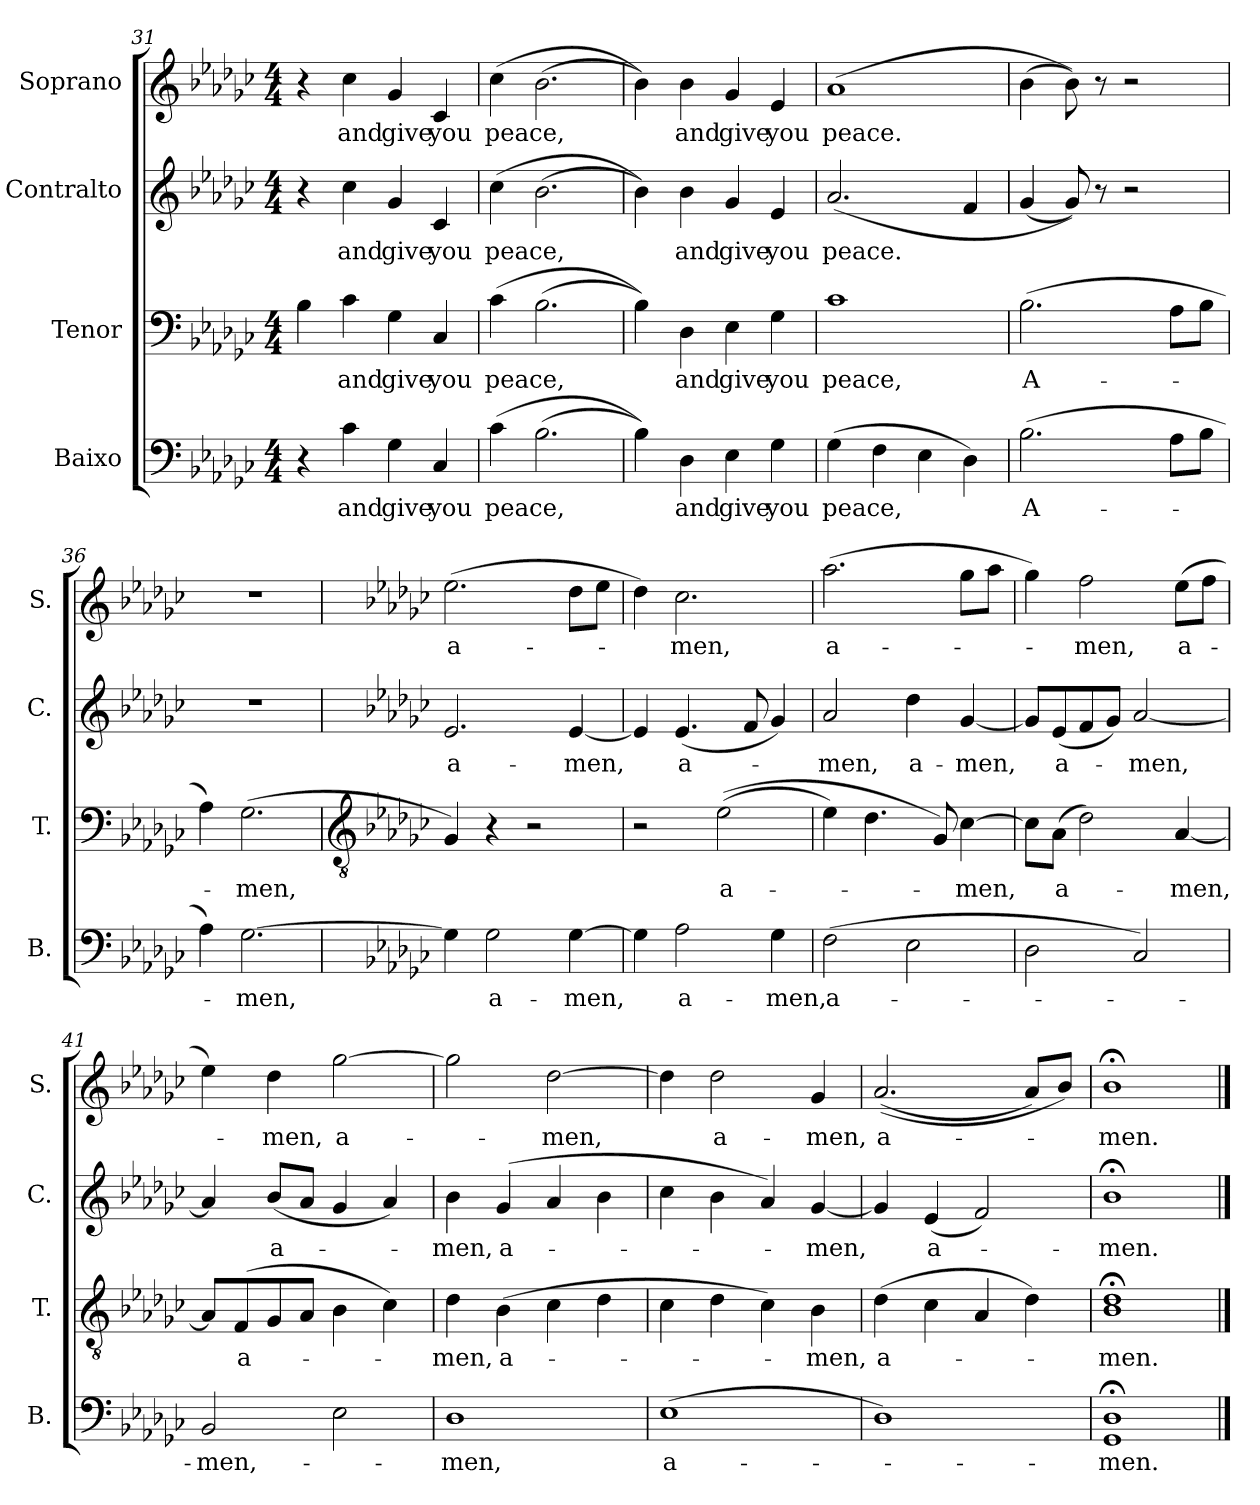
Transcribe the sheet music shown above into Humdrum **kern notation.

**kern	**text	**kern	**text	**kern	**text	**kern	**text
*part4	*part4	*part3	*part3	*part2	*part2	*part1	*part1
*staff4	*staff4	*staff3	*staff3	*staff2	*staff2	*staff1	*staff1
*I"Baixo	*	*I"Tenor	*	*I"Contralto	*	*I"Soprano	*
*I'B.	*	*I'T.	*	*I'C.	*	*I'S.	*
*clefF4	*	*clefF4	*	*clefG2	*	*clefG2	*
*k[b-e-a-d-g-c-]	*	*k[b-e-a-d-g-c-]	*	*k[b-e-a-d-g-c-]	*	*k[b-e-a-d-g-c-]	*
*M4/4	*	*M4/4	*	*M4/4	*	*M4/4	*
=31	=31	=31	=31	=31	=31	=31	=31
4r	.	4B-\	.	4r	.	4r	.
4c-\	and	4c-\	and	4cc-\	and	4cc-\	and
4G-\	give	4G-\	give	4g-/	give	4g-/	give
4C-/	you	4C-/	you	4c-/	you	4c-/	you
=32	=32	=32	=32	=32	=32	=32	=32
(4c-\	peace,	(4c-\	peace,	(4cc-\	peace,	(4cc-\	peace,
(2.B-\	.	(2.B-\	.	(2.b-\	.	(2.b-\	.
=33	=33	=33	=33	=33	=33	=33	=33
4B-\))	.	4B-\))	.	4b-\))	.	4b-\))	.
4D-\	and	4D-\	and	4b-\	and	4b-\	and
4E-\	give	4E-\	give	4g-/	give	4g-/	give
4G-\	you	4G-\	you	4e-/	you	4e-/	you
=34	=34	=34	=34	=34	=34	=34	=34
(4G-\	peace,	1c-	peace,	(2.a-/	peace.	(1a-	peace.
4F\	.	.	.	.	.	.	.
4E-\	.	.	.	.	.	.	.
4D-\)	.	.	.	4f/	.	.	.
=35	=35	=35	=35	=35	=35	=35	=35
(2.B-\	A-	(2.B-\	A-	(4g-/	.	(4b-\	.
.	.	.	.	8g-/))	.	8b-\))	.
.	.	.	.	8r	.	8r	.
.	.	.	.	2r	.	2r	.
8A-\L	.	8A-\L	.	.	.	.	.
8B-\J	.	8B-\J	.	.	.	.	.
!!LO:LB:g=z
=36	=36	=36	=36	=36	=36	=36	=36
4A-\)	.	4A-\)	.	1r	.	1r	.
[2.G-\	men,	(2.G-\	men,	.	.	.	.
=37	=37	=37	=37	=37	=37	=37	=37
*	*	*clefGv2	*	*	*	*	*
*k[b-e-a-d-g-c-]	*	*k[b-e-a-d-g-c-]	*	*k[b-e-a-d-g-c-]	*	*k[b-e-a-d-g-c-]	*
4G-\]	.	4G-/)	.	2.e-/	a-	(2.ee-\	a-
2G-\	a-	4r	.	.	.	.	.
.	.	2r	.	.	.	.	.
[4G-\	-men,	.	.	[4e-/	-men,	8dd-\L	.
.	.	.	.	.	.	8ee-\J	.
=38	=38	=38	=38	=38	=38	=38	=38
4G-\]	.	2r	.	4e-/]	.	4dd-\)	.
2A-\	a-	.	.	(4.e-/	a-	2.cc-\	men,
.	.	((2e-\	a-	.	.	.	.
.	.	.	.	8f/	.	.	.
4G-\	-men,	.	.	4g-/)	.	.	.
=39	=39	=39	=39	=39	=39	=39	=39
(2F\	a-	4e-\)	.	2a-/	men,	(2.aa-\	a-
.	.	4.d-\	.	.	.	.	.
2E-\	.	.	.	4dd-\	a-	.	.
.	.	8G-/)	.	.	.	.	.
.	.	[4c-\	men,	[4g-/	-men,	8gg-\L	.
.	.	.	.	.	.	8aa-\J	.
=40	=40	=40	=40	=40	=40	=40	=40
2D-\	.	8c-\L]	.	8g-/L]	.	4gg-\)	.
.	.	(8A-\J	a-	(8e-/	a-	.	.
.	.	2d-\)	.	8f/	.	2ff\	men,
.	.	.	.	8g-/J)	.	.	.
2C-/)	.	.	.	[2a-/	men,	.	.
.	.	[4A-/	men,	.	.	(8ee-\L	a-
.	.	.	.	.	.	8ff\J	.
=41	=41	=41	=41	=41	=41	=41	=41
2BB-/	men,-	8A-/L]	.	4a-/]	.	4ee-\)	.
.	.	(8F/	a-	.	.	.	.
.	.	8G-/	.	(8b-/L	a-	4dd-\	men,
.	.	8A-/J	.	8a-/J	.	.	.
2E-\	.	4B-\	.	4g-/	.	[2gg-\	a-
.	.	4c-\)	.	4a-/)	.	.	.
!!LO:LB:g=z
=42	=42	=42	=42	=42	=42	=42	=42
1D-	-men,	4d-\	men,	4b-\	men,	2gg-\]	.
.	.	(4B-\	a-	(4g-/	a-	.	.
.	.	4c-\	.	4a-/	.	[2dd-\	men,
.	.	4d-\	.	4b-\	.	.	.
=43	=43	=43	=43	=43	=43	=43	=43
(1E-	a-	4c-\	.	4cc-\	.	4dd-\]	.
.	.	4d-\	.	4b-\	.	2dd-\	a-
.	.	4c-\)	.	4a-/)	.	.	.
.	.	4B-\	men,	[4g-/	men,	4g-/	-men,
=44	=44	=44	=44	=44	=44	=44	=44
1D-)	.	(4d-\	a-	4g-/]	.	((2.a-/	a-
.	.	4c-\	.	(4e-/	a-	.	.
.	.	4A-/	.	2f/)	.	.	.
.	.	4d-\)	.	.	.	8a-/L)	.
.	.	.	.	.	.	8b-/J)	.
=45	=45	=45	=45	=45	=45	=45	=45
1GG-;< 1D-;<	men.	1B-;< 1d-;<	men.	1b-;<	men.	1b-;<	men.
==	==	==	==	==	==	==	==
*-	*-	*-	*-	*-	*-	*-	*-
